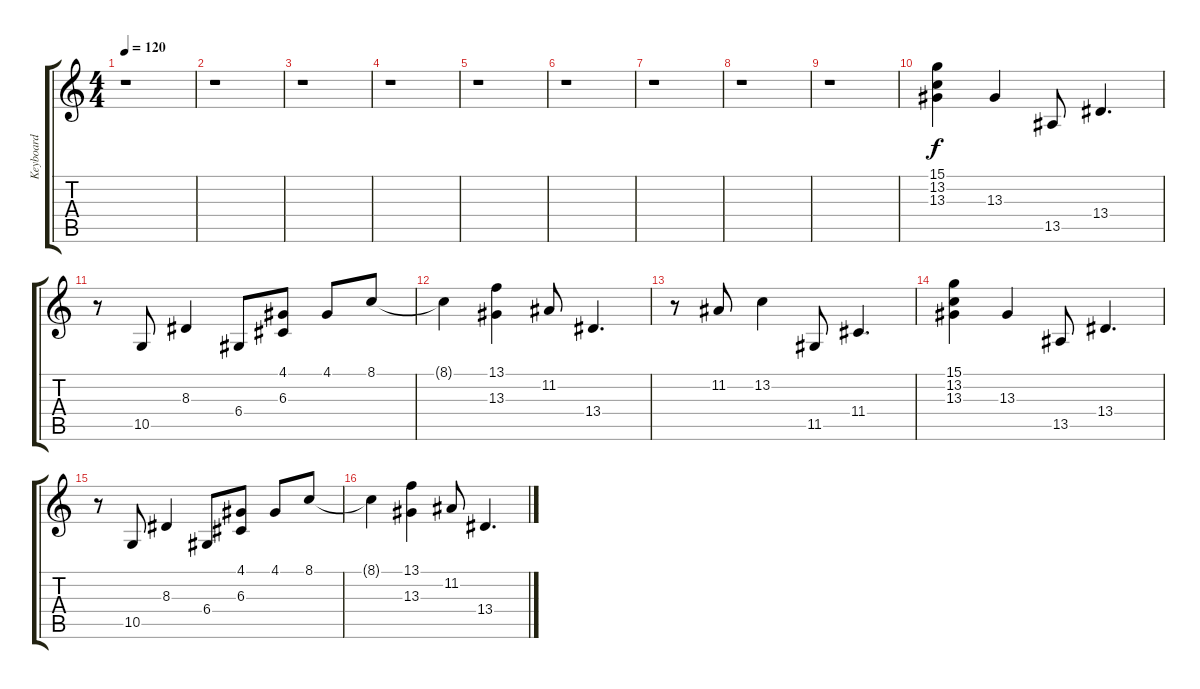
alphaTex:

\track ("Keyboard" "Keyboard") {instrument electricpiano2}
\staff {score tabs}
\tuning (E4 B3 G3 D3 A2 E2) {hide}
\ts (4 4)
\tempo 120
\clef g2
\ks c
r.1{dy f} |
r.1 |
r.1 |
r.1 |
r.1 |
r.1 |
r.1 |
r.1 |
r.1 |
(15.1 13.2 13.3).4 13.3.4 13.5.8 13.4.4{d} |
r.8 10.5.8 8.3.4 6.4.8 (4.1 6.3).8 4.1.8 8.1.8 |
8.1{t}.4 (13.1 13.3).4 11.2.8 13.4.4{d} |
r.8 11.2.8 13.2.4 11.5.8 11.4.4{d} |
(15.1 13.2 13.3).4 13.3.4 13.5.8 13.4.4{d} |
r.8 10.5.8 8.3.4 6.4.8 (4.1 6.3).8 4.1.8 8.1.8 |
8.1{t}.4 (13.1 13.3).4 11.2.8 13.4.4{d}
